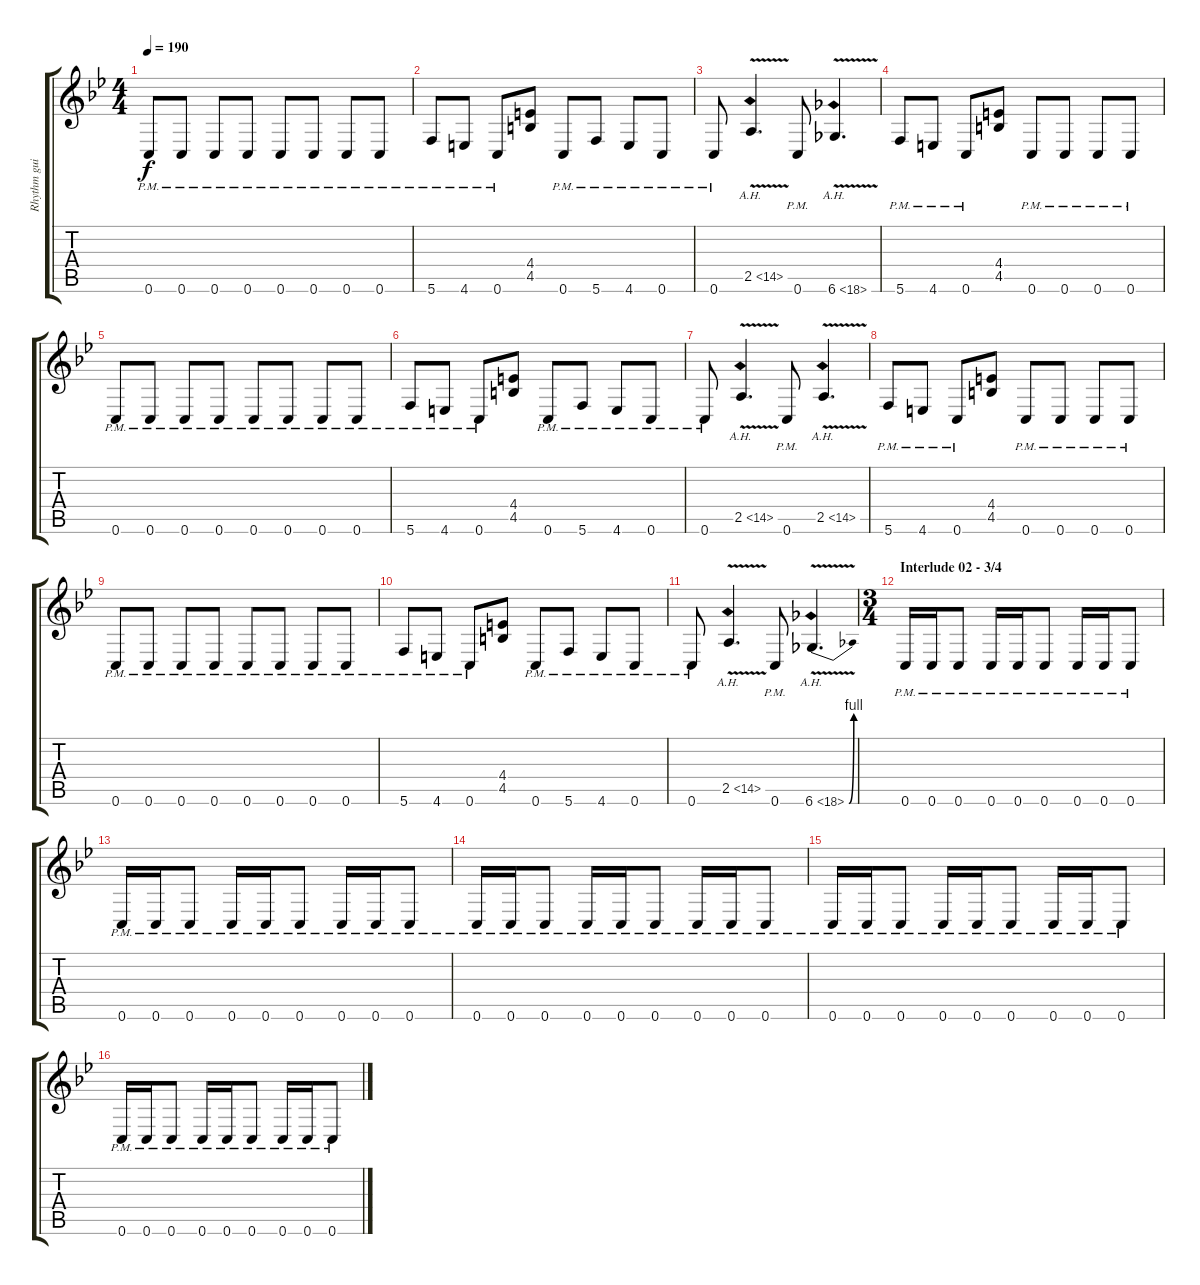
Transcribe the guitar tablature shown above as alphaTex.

\track ("Rhythm guitar 02" "Rhythm gui") {instrument overdrivenguitar}
\staff {score tabs}
\tuning (D4 A3 F3 C3 G2 C2) {hide}
\ts (4 4)
\tempo 190
\clef g2
\ks bb
0.6{pm}.8{dy f} 0.6{pm}.8 0.6{pm}.8 0.6{pm}.8 0.6{pm}.8 0.6{pm}.8 0.6{pm}.8 0.6{pm}.8 |
5.6{pm}.8 4.6{pm}.8 0.6{pm}.8 (4.4 4.5).8 0.6{pm}.8 5.6{pm}.8 4.6{pm}.8 0.6{pm}.8 |
0.6{pm}.8 2.5{ah 12 v}.4{d} 0.6{pm}.8 6.6{ah 12 v}.4{d} |
5.6{pm}.8 4.6{pm}.8 0.6{pm}.8 (4.4 4.5).8 0.6{pm}.8 0.6{pm}.8 0.6{pm}.8 0.6{pm}.8 |
0.6{pm}.8 0.6{pm}.8 0.6{pm}.8 0.6{pm}.8 0.6{pm}.8 0.6{pm}.8 0.6{pm}.8 0.6{pm}.8 |
5.6{pm}.8 4.6{pm}.8 0.6{pm}.8 (4.4 4.5).8 0.6{pm}.8 5.6{pm}.8 4.6{pm}.8 0.6{pm}.8 |
0.6{pm}.8 2.5{ah 12 v}.4{d} 0.6{pm}.8 2.5{ah 12 v}.4{d} |
5.6{pm}.8 4.6{pm}.8 0.6{pm}.8 (4.4 4.5).8 0.6{pm}.8 0.6{pm}.8 0.6{pm}.8 0.6{pm}.8 |
0.6{pm}.8 0.6{pm}.8 0.6{pm}.8 0.6{pm}.8 0.6{pm}.8 0.6{pm}.8 0.6{pm}.8 0.6{pm}.8 |
5.6{pm}.8 4.6{pm}.8 0.6{pm}.8 (4.4 4.5).8 0.6{pm}.8 5.6{pm}.8 4.6{pm}.8 0.6{pm}.8 |
0.6{pm}.8 2.5{ah 12 v}.4{d} 0.6{pm}.8 6.6{be (bend 0 0 60 4) ah 12 v}.4{d} |
\ts (3 4)
\section ("" "Interlude 02 - 3/4")
0.6{pm}.16 0.6{pm}.16 0.6{pm}.8 0.6{pm}.16 0.6{pm}.16 0.6{pm}.8 0.6{pm}.16 0.6{pm}.16 0.6{pm}.8 |
0.6{pm}.16 0.6{pm}.16 0.6{pm}.8 0.6{pm}.16 0.6{pm}.16 0.6{pm}.8 0.6{pm}.16 0.6{pm}.16 0.6{pm}.8 |
0.6{pm}.16 0.6{pm}.16 0.6{pm}.8 0.6{pm}.16 0.6{pm}.16 0.6{pm}.8 0.6{pm}.16 0.6{pm}.16 0.6{pm}.8 |
0.6{pm}.16 0.6{pm}.16 0.6{pm}.8 0.6{pm}.16 0.6{pm}.16 0.6{pm}.8 0.6{pm}.16 0.6{pm}.16 0.6{pm}.8 |
0.6{pm}.16 0.6{pm}.16 0.6{pm}.8 0.6{pm}.16 0.6{pm}.16 0.6{pm}.8 0.6{pm}.16 0.6{pm}.16 0.6{pm}.8
